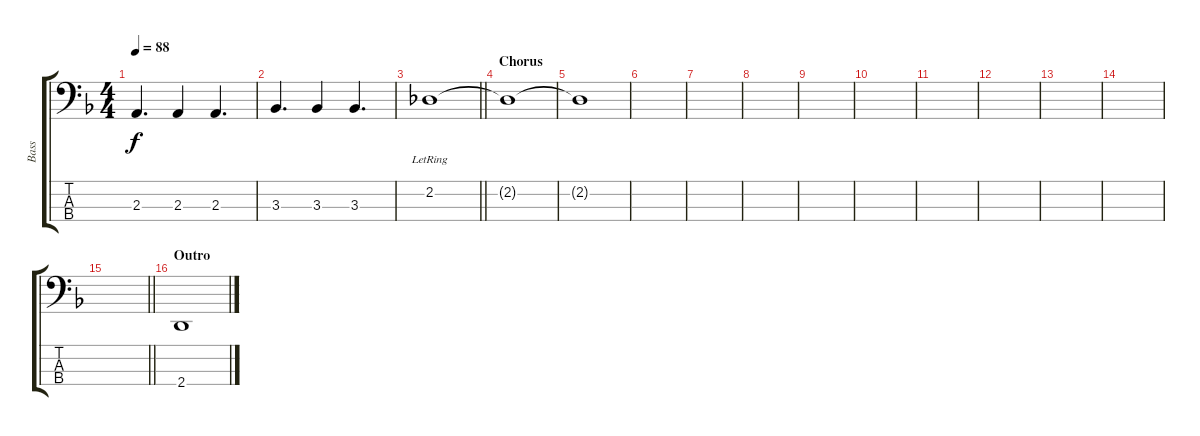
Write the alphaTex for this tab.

\track ("Bass" "Bass") {instrument electricbasspick}
\staff {score tabs}
\tuning (E2 B1 G1 C1) {hide}
\ts (4 4)
\tempo 88
\clef f4
\ks f
2.3.4{d dy f} 2.3.4 2.3.4{d} |
3.3.4{d} 3.3.4 3.3.4{d} |
\barLineRight lightlight
2.2{lr}.1{volume 0} |
\section ("" "Chorus")
2.2{t}.1 |
2.2{t}.1 |
|
|
|
|
|
|
|
|
|
\barLineRight lightlight
|
\section ("" "Outro")
2.4.1
